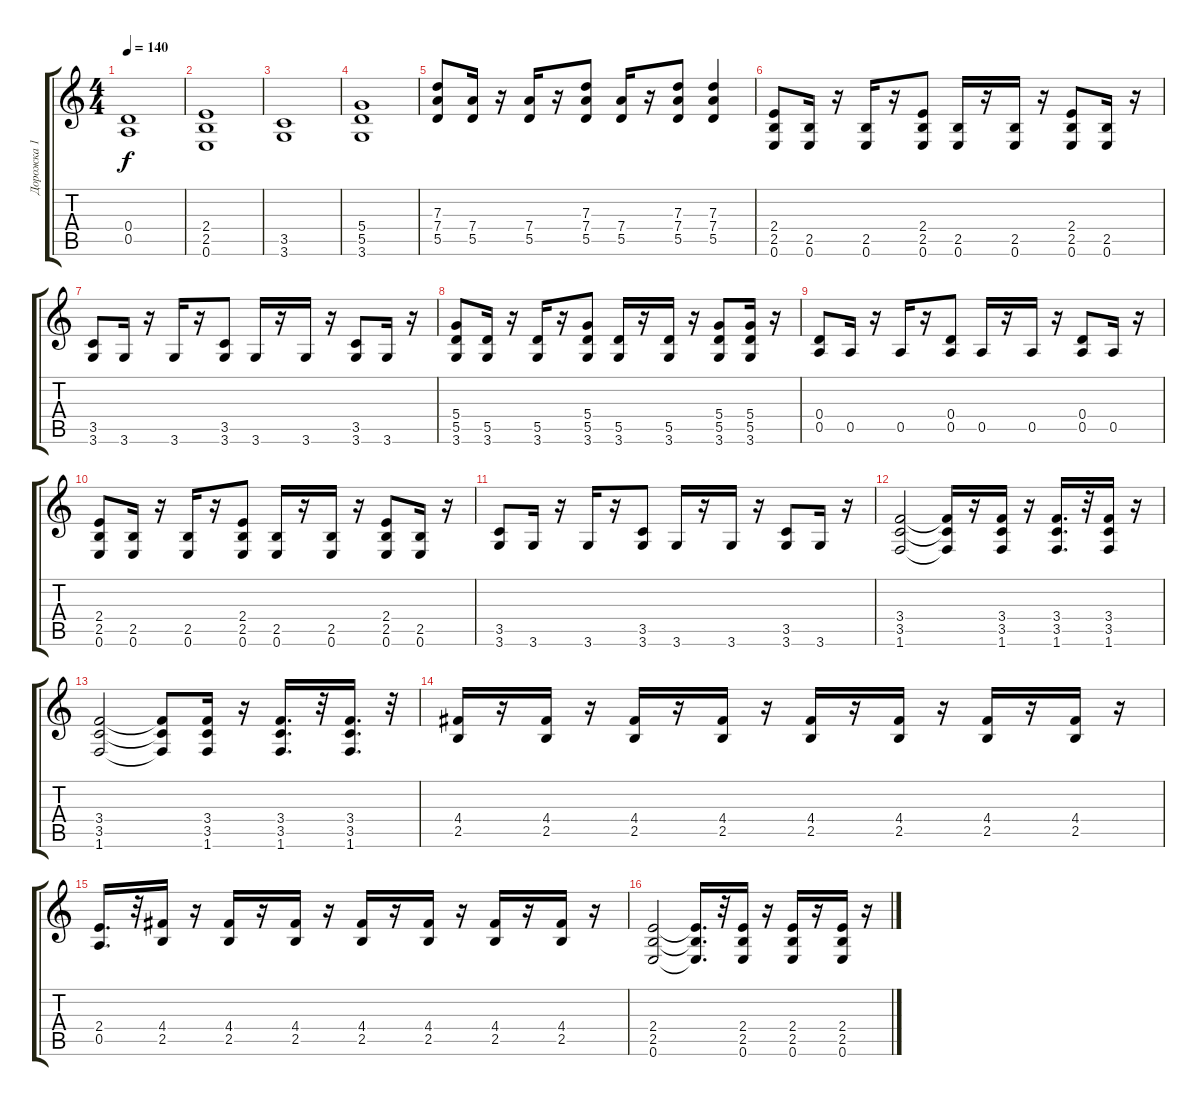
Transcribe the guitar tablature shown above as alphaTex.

\track ("Дорожка 1" "Дорожка 1") {instrument overdrivenguitar}
\staff {score tabs}
\tuning (E4 B3 G3 D3 A2 E2) {hide}
\ts (4 4)
\tempo 140
\clef g2
\ks c
(0.4 0.5).1{dy f} |
(2.4 2.5 0.6).1 |
(3.5 3.6).1 |
(5.4 5.5 3.6).1 |
(7.3 7.4 5.5).8 (7.4 5.5).16 r.16 (7.4 5.5).16 r.16 (7.3 7.4 5.5).8 (7.4 5.5).16 r.16 (7.3 7.4 5.5).8 (7.3 7.4 5.5).4 |
(2.4 2.5 0.6).8 (2.5 0.6).16 r.16 (2.5 0.6).16 r.16 (2.4 2.5 0.6).8 (2.5 0.6).16 r.16 (2.5 0.6).16 r.16 (2.4 2.5 0.6).8 (2.5 0.6).16 r.16 |
(3.5 3.6).8 3.6.16 r.16 3.6.16 r.16 (3.5 3.6).8 3.6.16 r.16 3.6.16 r.16 (3.5 3.6).8 3.6.16 r.16 |
(5.4 5.5 3.6).8 (5.5 3.6).16 r.16 (5.5 3.6).16 r.16 (5.4 5.5 3.6).8 (5.5 3.6).16 r.16 (5.5 3.6).16 r.16 (5.4 5.5 3.6).8 (5.4 5.5 3.6).16 r.16 |
(0.4 0.5).8 0.5.16 r.16 0.5.16 r.16 (0.4 0.5).8 0.5.16 r.16 0.5.16 r.16 (0.4 0.5).8 0.5.16 r.16 |
(2.4 2.5 0.6).8 (2.5 0.6).16 r.16 (2.5 0.6).16 r.16 (2.4 2.5 0.6).8 (2.5 0.6).16 r.16 (2.5 0.6).16 r.16 (2.4 2.5 0.6).8 (2.5 0.6).16 r.16 |
(3.5 3.6).8 3.6.16 r.16 3.6.16 r.16 (3.5 3.6).8 3.6.16 r.16 3.6.16 r.16 (3.5 3.6).8 3.6.16 r.16 |
(3.4 3.5 1.6).2 (3.4{t} 3.5{t} 1.6{t}).16 r.16 (3.4 3.5 1.6).16 r.16 (3.4 3.5 1.6).16{d} r.32 (3.4 3.5 1.6).16 r.16 |
(3.4 3.5 1.6).2 (3.4{t} 3.5{t} 1.6{t}).8 (3.4 3.5 1.6).16 r.16 (3.4 3.5 1.6).16{d} r.32 (3.4 3.5 1.6).16{d} r.32 |
(4.4 2.5).16 r.16 (4.4 2.5).16 r.16 (4.4 2.5).16 r.16 (4.4 2.5).16 r.16 (4.4 2.5).16 r.16 (4.4 2.5).16 r.16 (4.4 2.5).16 r.16 (4.4 2.5).16 r.16 |
(2.4 0.5).16{d} r.32 (4.4 2.5).16 r.16 (4.4 2.5).16 r.16 (4.4 2.5).16 r.16 (4.4 2.5).16 r.16 (4.4 2.5).16 r.16 (4.4 2.5).16 r.16 (4.4 2.5).16 r.16 |
(2.4 2.5 0.6).2 (2.4{t} 2.5{t} 0.6{t}).16{d} r.32 (2.4 2.5 0.6).16 r.16 (2.4 2.5 0.6).16 r.16 (2.4 2.5 0.6).16 r.16
